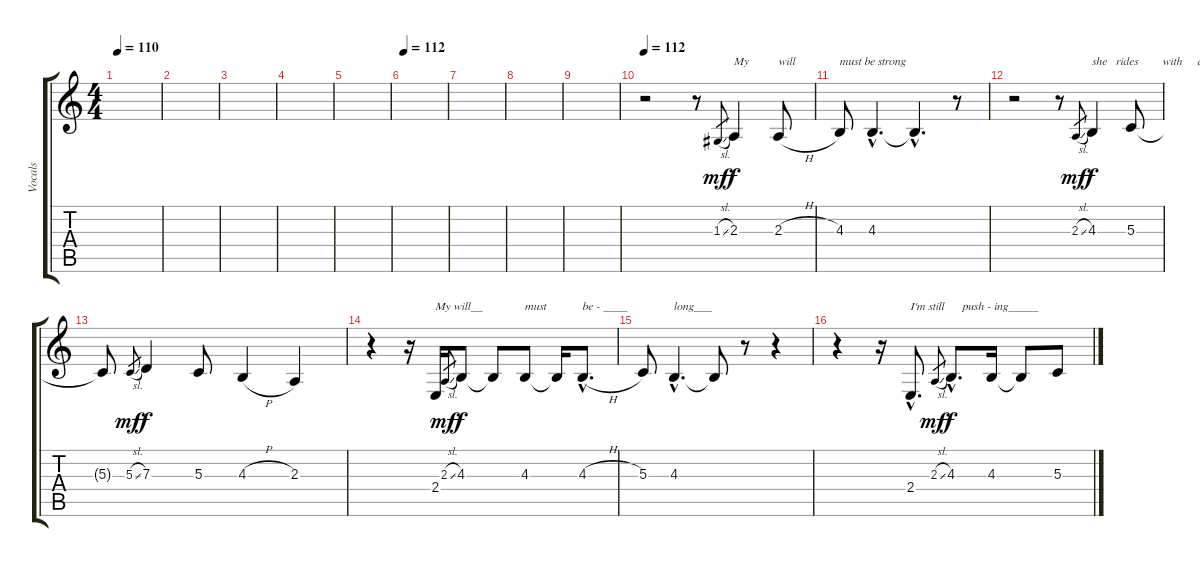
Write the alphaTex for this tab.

\track ("Vocals" "Vocals") {instrument lead6voice}
\staff {score tabs}
\tuning (E4 B3 G3 D3 A2 E2) {hide}
\ts (4 4)
\tempo 110
\clef g2
\ks c
|
|
|
|
|
\tempo 112
|
|
|
|
\tempo 112
r.2 r.8 1.3{sl}.8{gr dy mf} 2.3.4{txt "My" dy f} 2.3{h}.8{txt "will"} |
4.3.8{txt "must be strong"} 4.3{hac}.4{d} 4.3{hac t}.4{d} r.8 |
r.2 r.8 2.3{sl}.8{gr dy mf} 4.3.4{txt "she   rides        with     a      different light" dy f} 5.3.8 |
5.3{t}.8 5.3{sl}.8{gr dy mf} 7.3.4{dy f} 5.3.8 4.3{h}.4 2.3.4 |
r.4 r.16 2.4.16{txt "My will__"} 2.3{sl}.8{gr dy mf} 4.3.8{dy f} 4.3{t}.8 4.3.8{txt "must"} 4.3{t}.16 4.3{h hac}.8{d txt "be - ____"} |
5.3.8 4.3{hac}.4{d txt "long___"} 4.3{t}.8 r.8 r.4 |
r.4 r.16 2.4{hac}.8{d txt "I'm still      push - ing_____"} 2.3{sl}.8{gr dy mf} 4.3{hac}.8{d dy f} 4.3.16 4.3{t}.8 5.3.8
